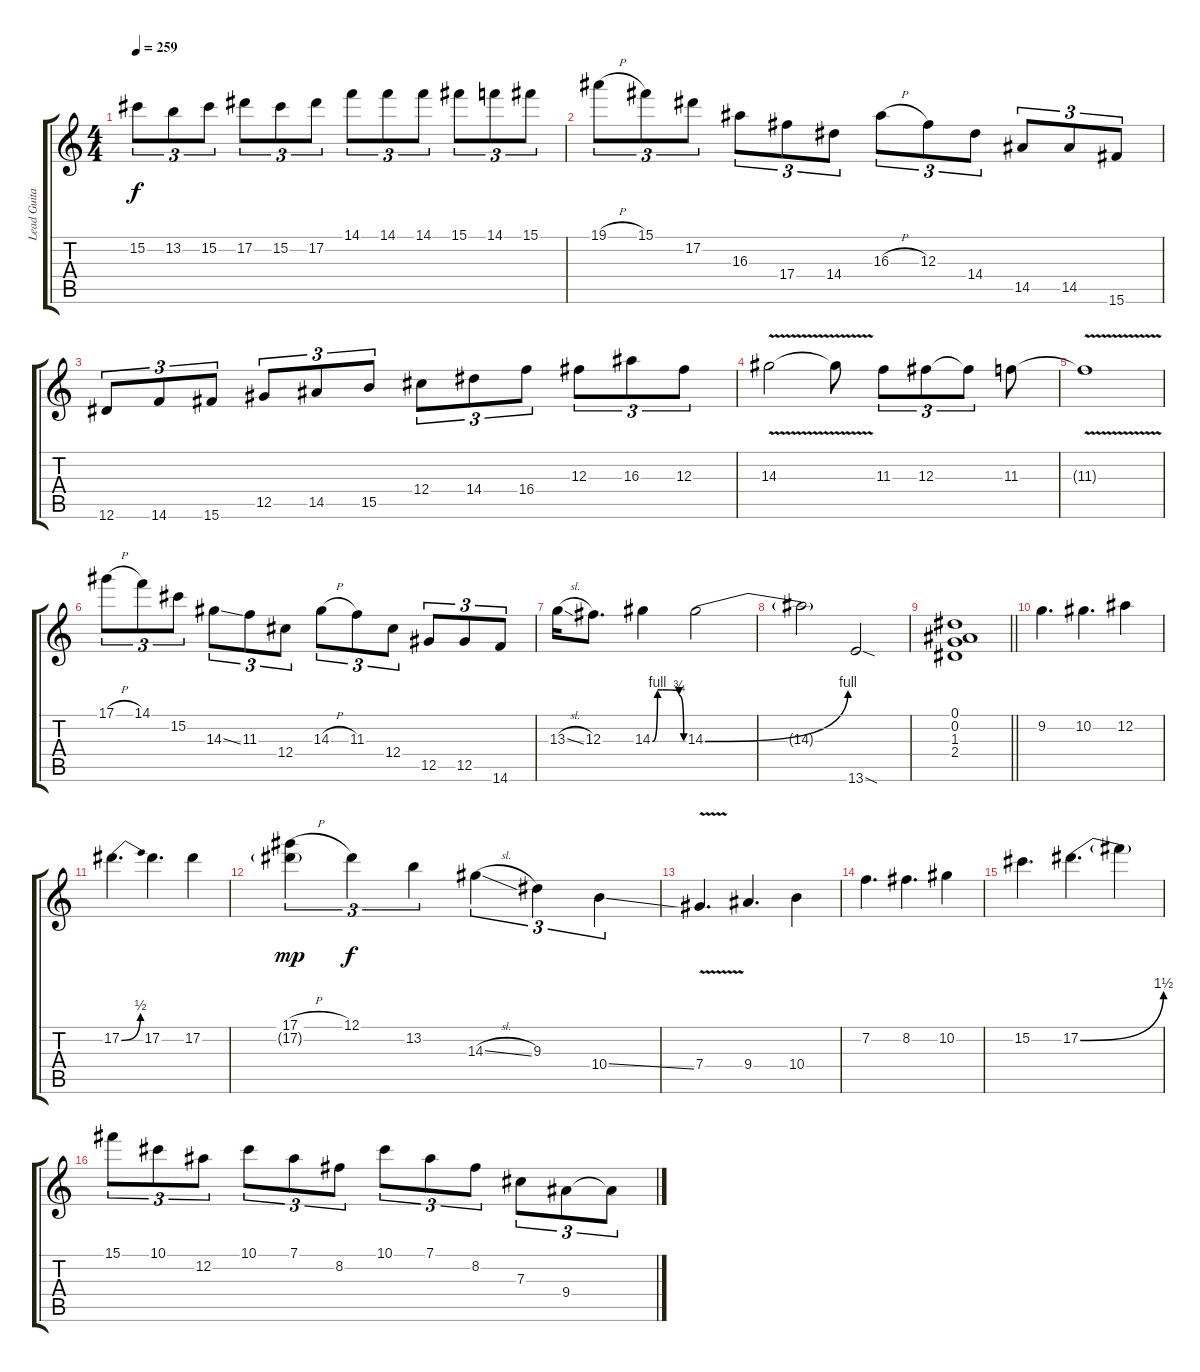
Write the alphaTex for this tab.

\track ("Lead Guitar" "Lead Guita") {instrument overdrivenguitar}
\staff {score tabs}
\tuning (Eb4 Bb3 Gb3 Db3 Ab2 Eb2) {hide}
\ts (4 4)
\tempo 259
\clef g2
\ks c
15.2.8{tu (3 2) dy f} 13.2.8{tu (3 2)} 15.2.8{tu (3 2)} 17.2.8{tu (3 2)} 15.2.8{tu (3 2)} 17.2.8{tu (3 2)} 14.1.8{tu (3 2)} 14.1.8{tu (3 2)} 14.1.8{tu (3 2)} 15.1.8{tu (3 2)} 14.1.8{tu (3 2)} 15.1.8{tu (3 2)} |
19.1{h}.8{tu (3 2)} 15.1.8{tu (3 2)} 17.2.8{tu (3 2)} 16.3.8{tu (3 2)} 17.4.8{tu (3 2)} 14.4.8{tu (3 2)} 16.3{h}.8{tu (3 2)} 12.3.8{tu (3 2)} 14.4.8{tu (3 2)} 14.5.8{tu (3 2)} 14.5.8{tu (3 2)} 15.6.8{tu (3 2)} |
12.6.8{tu (3 2)} 14.6.8{tu (3 2)} 15.6.8{tu (3 2)} 12.5.8{tu (3 2)} 14.5.8{tu (3 2)} 15.5.8{tu (3 2)} 12.4.8{tu (3 2)} 14.4.8{tu (3 2)} 16.4.8{tu (3 2)} 12.3.8{tu (3 2)} 16.3.8{tu (3 2)} 12.3.8{tu (3 2)} |
14.3{v}.2 14.3{t}.8 11.3.8{tu (3 2)} 12.3.8{tu (3 2)} 12.3{t}.8{tu (3 2)} 11.3.8 |
11.3{v t}.1 |
17.1{h}.8{tu (3 2)} 14.1.8{tu (3 2)} 15.2.8{tu (3 2)} 14.3{ss}.8{tu (3 2)} 11.3.8{tu (3 2)} 12.4.8{tu (3 2)} 14.3{h}.8{tu (3 2)} 11.3.8{tu (3 2)} 12.4.8{tu (3 2)} 12.5.8{tu (3 2)} 12.5.8{tu (3 2)} 14.6.8{tu (3 2)} |
13.3{sl}.16 12.3.8{d} 14.3{be (custom 0 0 10 4 20 4 30 4 51 3 60 0)}.4 14.3{be (bend 0 0 60 4)}.2 |
14.3{t}.2 13.6{sod}.2 |
\barLineRight lightlight
(0.1 0.2 1.3 2.4).1 |
\section ("" "")
9.2.4{d} 10.2.4{d} 12.2.4 |
17.2{be (bend 0 0 60 2)}.4{d} 17.2.4{d} 17.2.4 |
(17.1{h} 17.2{g}).4{tu (3 2) dy mp} 12.1.4{tu (3 2) dy f} 13.2.4{tu (3 2)} 14.3{sl}.4{tu (3 2)} 9.3.4{tu (3 2)} 10.4{ss}.4{tu (3 2)} |
7.4{v}.4{d} 9.4.4{d} 10.4.4 |
7.2.4{d} 8.2.4{d} 10.2.4 |
15.2.4{d} 17.2{be (bend 0 0 60 6)}.4{d} 17.2{t}.4 |
15.1.8{tu (3 2)} 10.1.8{tu (3 2)} 12.2.8{tu (3 2)} 10.1.8{tu (3 2)} 7.1.8{tu (3 2)} 8.2.8{tu (3 2)} 10.1.8{tu (3 2)} 7.1.8{tu (3 2)} 8.2.8{tu (3 2)} 7.3.8{tu (3 2)} 9.4.8{tu (3 2)} 9.4{t}.8{tu (3 2)}
